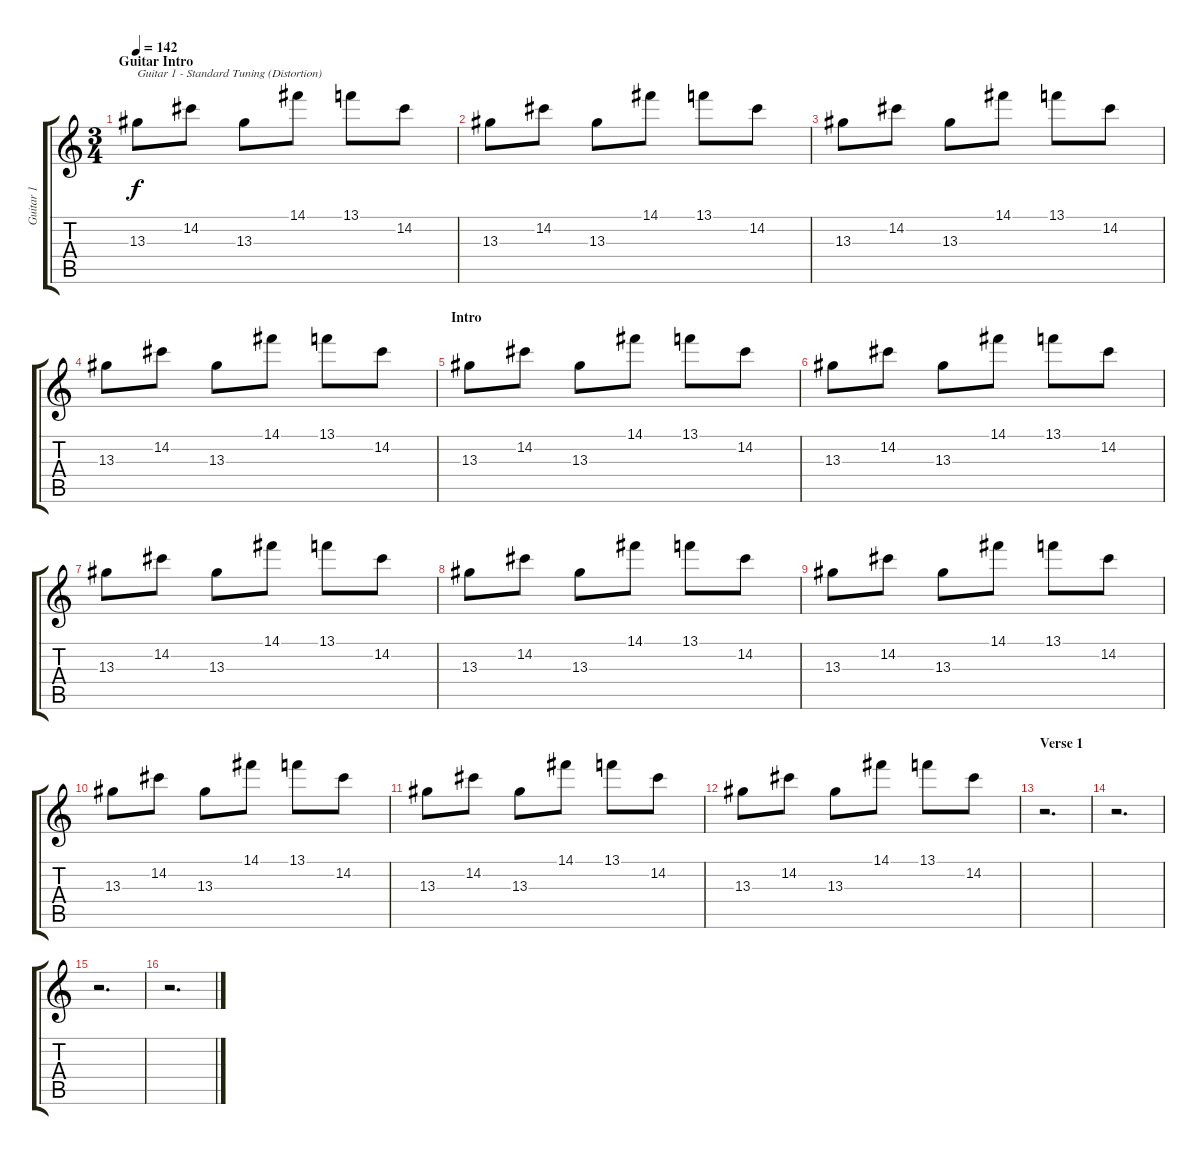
\track ("Guitar 1" "Guitar 1") {instrument distortionguitar}
\staff {score tabs}
\tuning (E4 B3 G3 D3 A2 E2) {hide}
\ts (3 4)
\section ("" "Guitar Intro")
\tempo 142
\clef g2
\ks c
13.3.8{txt "Guitar 1 - Standard Tuning (Distortion)" dy f instrument distortionguitar} 14.2.8 13.3.8 14.1.8 13.1.8 14.2.8 |
13.3.8 14.2.8 13.3.8 14.1.8 13.1.8 14.2.8 |
13.3.8 14.2.8 13.3.8 14.1.8 13.1.8 14.2.8 |
13.3.8 14.2.8 13.3.8 14.1.8 13.1.8 14.2.8 |
\section ("" "Intro")
13.3.8 14.2.8 13.3.8 14.1.8 13.1.8 14.2.8 |
13.3.8 14.2.8 13.3.8 14.1.8 13.1.8 14.2.8 |
13.3.8 14.2.8 13.3.8 14.1.8 13.1.8 14.2.8 |
13.3.8 14.2.8 13.3.8 14.1.8 13.1.8 14.2.8 |
13.3.8 14.2.8 13.3.8 14.1.8 13.1.8 14.2.8 |
13.3.8 14.2.8 13.3.8 14.1.8 13.1.8 14.2.8 |
13.3.8 14.2.8 13.3.8 14.1.8 13.1.8 14.2.8 |
13.3.8 14.2.8 13.3.8 14.1.8 13.1.8 14.2.8 |
\section ("" "Verse 1")
r.2{d} |
r.2{d} |
r.2{d} |
r.2{d}
